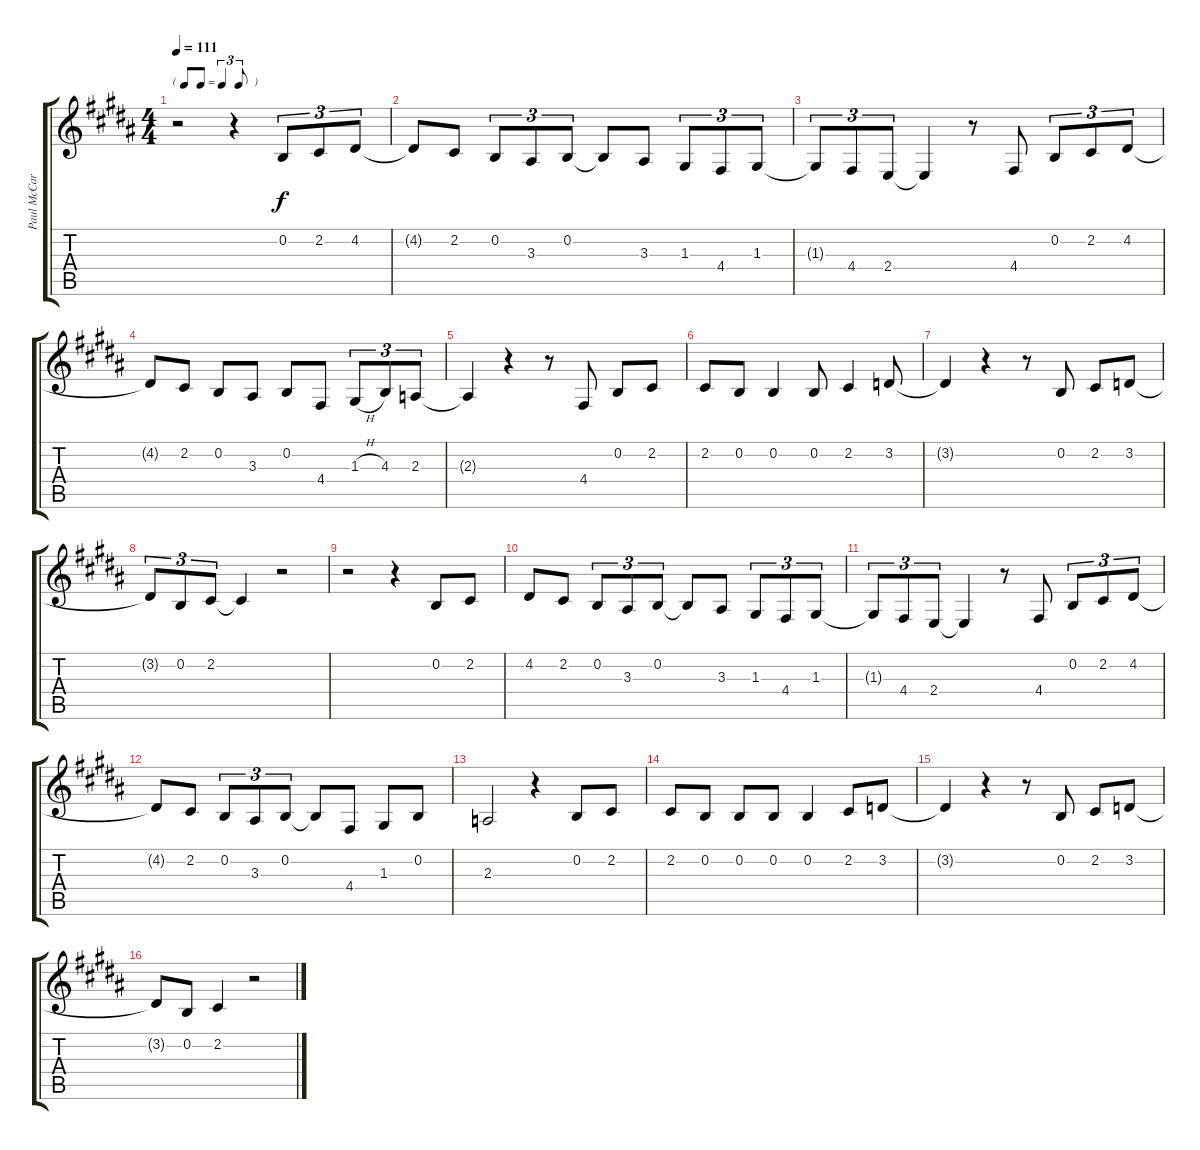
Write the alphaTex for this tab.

\track ("Paul McCartney - lead vocals" "Paul McCar") {instrument altosax}
\staff {score tabs}
\tuning (E4 B3 G3 D3 A2 E2) {hide}
\ts (4 4)
\tf triplet8th
\tempo 111
\clef g2
\ks b
r.2{dy f instrument altosax} r.4 0.2.8{tu (3 2)} 2.2.8{tu (3 2)} 4.2.8{tu (3 2)} |
4.2{t}.8 2.2.8 0.2.8{tu (3 2)} 3.3.8{tu (3 2)} 0.2.8{tu (3 2)} 0.2{t}.8 3.3.8 1.3.8{tu (3 2)} 4.4.8{tu (3 2)} 1.3.8{tu (3 2)} |
1.3{t}.8{tu (3 2)} 4.4.8{tu (3 2)} 2.4.8{tu (3 2)} 2.4{t}.4 r.8 4.4.8 0.2.8{tu (3 2)} 2.2.8{tu (3 2)} 4.2.8{tu (3 2)} |
4.2{t}.8 2.2.8 0.2.8 3.3.8 0.2.8 4.4.8 1.3{h}.8{tu (3 2)} 4.3.8{tu (3 2)} 2.3.8{tu (3 2)} |
2.3{t}.4 r.4 r.8 4.4.8 0.2.8 2.2.8 |
2.2.8 0.2.8 0.2.4 0.2.8 2.2.4 3.2.8 |
3.2{t}.4 r.4 r.8 0.2.8 2.2.8 3.2.8 |
3.2{t}.8{tu (3 2)} 0.2.8{tu (3 2)} 2.2.8{tu (3 2)} 2.2{t}.4 r.2 |
r.2 r.4 0.2.8 2.2.8 |
4.2.8 2.2.8 0.2.8{tu (3 2)} 3.3.8{tu (3 2)} 0.2.8{tu (3 2)} 0.2{t}.8 3.3.8 1.3.8{tu (3 2)} 4.4.8{tu (3 2)} 1.3.8{tu (3 2)} |
1.3{t}.8{tu (3 2)} 4.4.8{tu (3 2)} 2.4.8{tu (3 2)} 2.4{t}.4 r.8 4.4.8 0.2.8{tu (3 2)} 2.2.8{tu (3 2)} 4.2.8{tu (3 2)} |
4.2{t}.8 2.2.8 0.2.8{tu (3 2)} 3.3.8{tu (3 2)} 0.2.8{tu (3 2)} 0.2{t}.8 4.4.8 1.3.8 0.2.8 |
2.3.2 r.4 0.2.8 2.2.8 |
2.2.8 0.2.8 0.2.8 0.2.8 0.2.4 2.2.8 3.2.8 |
3.2{t}.4 r.4 r.8 0.2.8 2.2.8 3.2.8 |
3.2{t}.8 0.2.8 2.2.4 r.2
